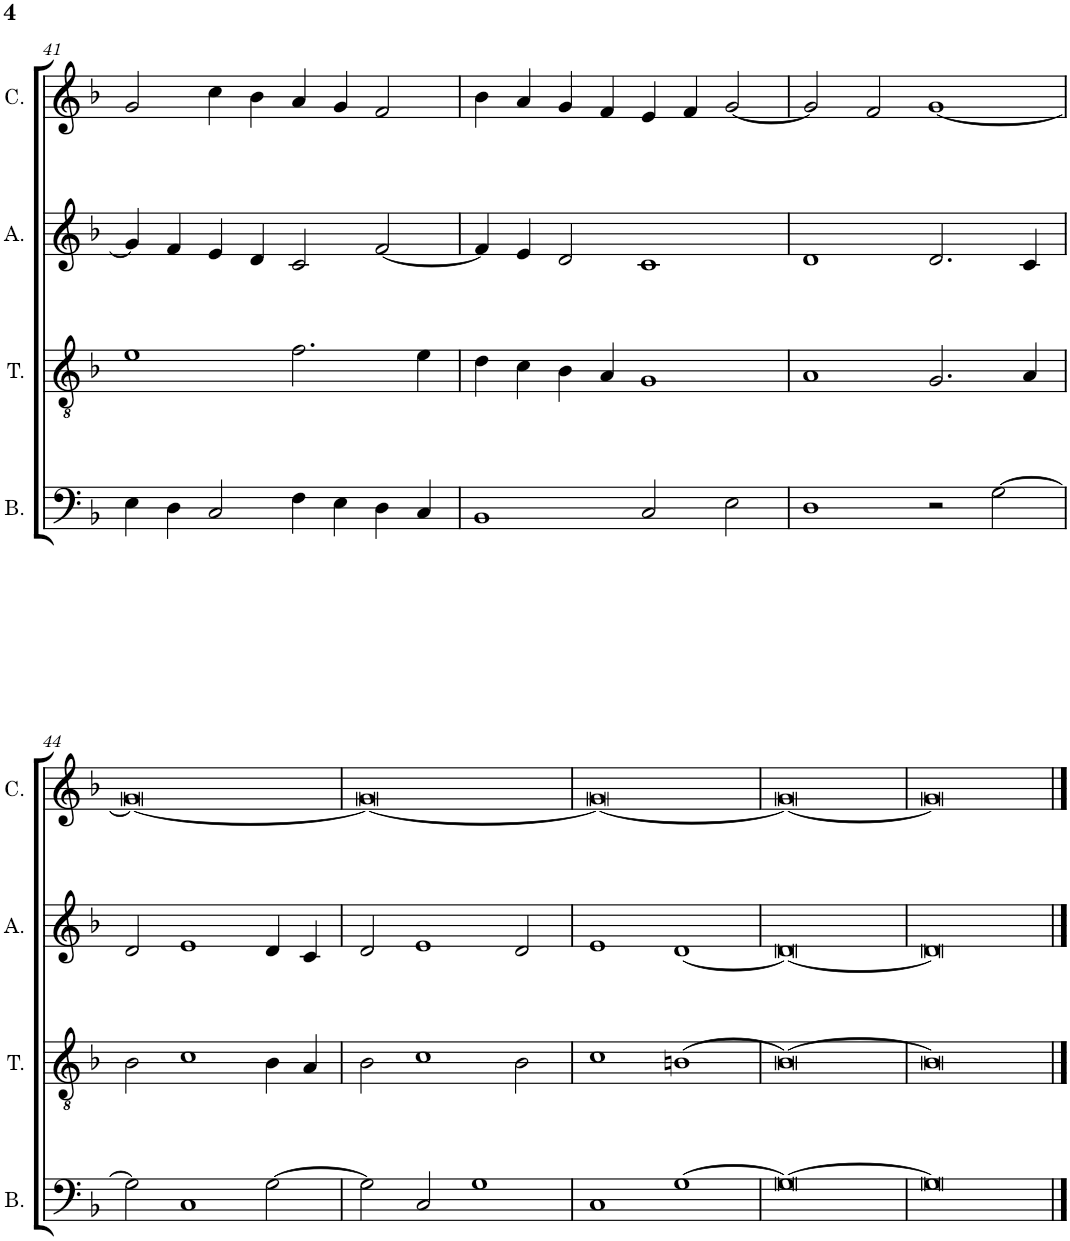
**kern	**kern	**kern	**kern
*part4	*part3	*part2	*part1
*staff4	*staff3	*staff2	*staff1
*I"Bassus	*I"Tenor	*I"Altus	*I"Cantus
*I'B.	*I'T.	*I'A.	*I'C.
!!LO:PB:g=z
*clefF4	*clefGv2	*clefG2	*clefG2
*k[b-]	*k[b-]	*k[b-]	*k[b-]
*M2/1	*M2/1	*M2/1	*M2/1
=41	=41	=41	=41
4E\	1e	4g/]	2g/
4D\	.	4f/	.
2C/	.	4e/	4cc\
.	.	4d/	4b-\
4F\	2.f\	2c/	4a/
4E\	.	.	4g/
4D\	.	[2f/	2f/
4C/	4e\	.	.
=42	=42	=42	=42
1BB-	4d\	4f/]	4b-\
.	4c\	4e/	4a/
.	4B-\	2d/	4g/
.	4A/	.	4f/
2C/	1G	1c	4e/
.	.	.	4f/
2E\	.	.	[2g/
=43	=43	=43	=43
1D	1A	1d	2g/]
.	.	.	2f/
2r	2.G/	2.d/	[1g
[2G\	.	.	.
.	4A/	4c/	.
!!LO:LB:g=z
=44	=44	=44	=44
2G\]	2B-\	2d/	0g_
1C	1c	1e	.
[2G\	4B-\	4d/	.
.	4A/	4c/	.
=45	=45	=45	=45
2G\]	2B-\	2d/	0g_
2C/	1c	1e	.
1G	.	.	.
.	2B-\	2d/	.
=46	=46	=46	=46
1C	1c	1e	0g_
[1G	[1Bn	[1d	.
=47	=47	=47	=47
0G_	0B_	0d_	0g_
=48	=48	=48	=48
0G]	0B]	0d]	0g]
==	==	==	==
*-	*-	*-	*-
